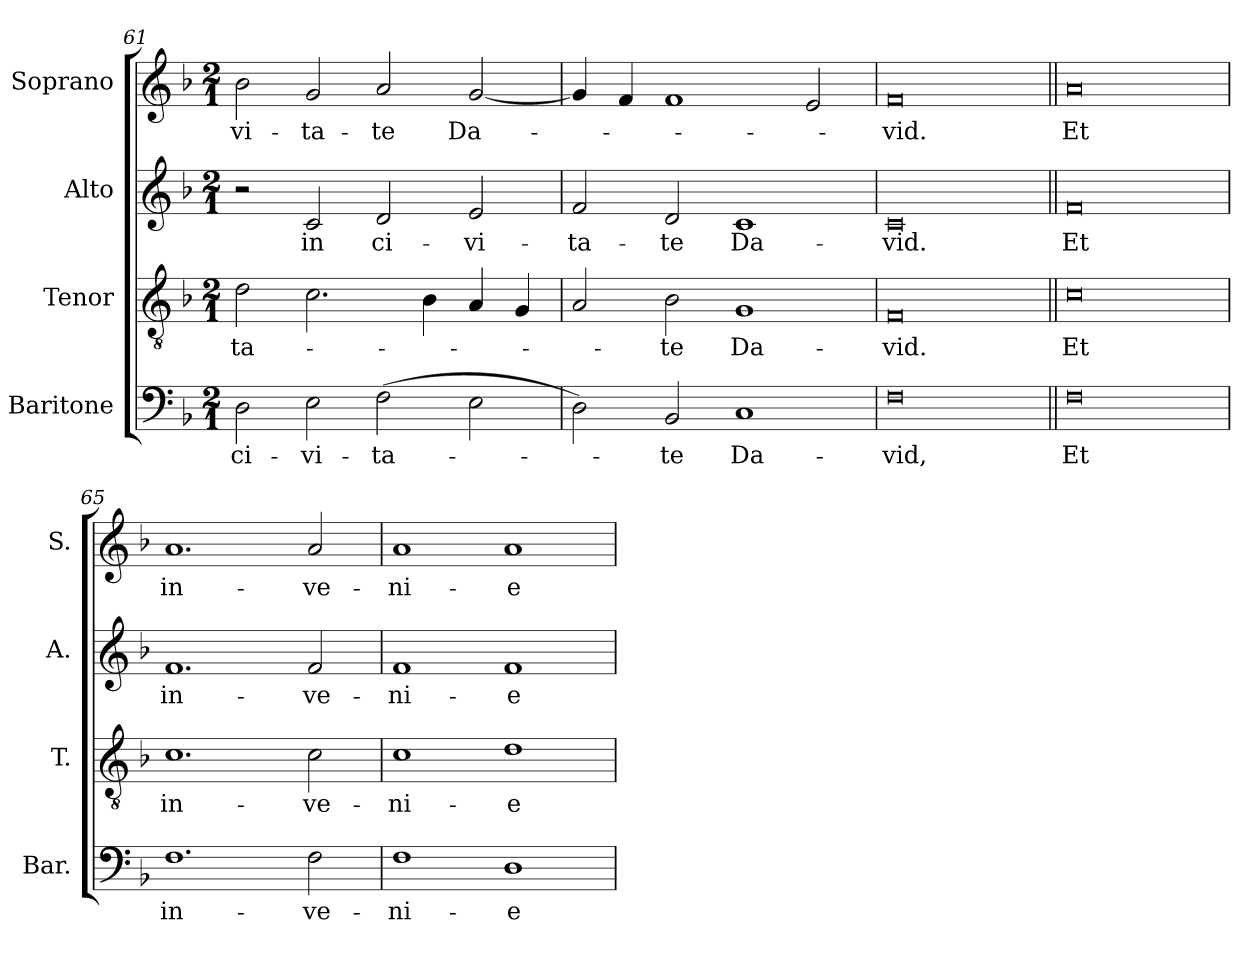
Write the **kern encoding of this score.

**kern	**text	**kern	**text	**kern	**text	**kern	**text
*part4	*part4	*part3	*part3	*part2	*part2	*part1	*part1
*staff4	*staff4	*staff3	*staff3	*staff2	*staff2	*staff1	*staff1
*I"Baritone	*	*I"Tenor	*	*I"Alto	*	*I"Soprano	*
*I'Bar.	*	*I'T.	*	*I'A.	*	*I'S.	*
!!LO:LB:g=z
*clefF4	*	*clefGv2	*	*clefG2	*	*clefG2	*
*	*	*ITrd7c12	*	*	*	*	*
*k[b-]	*	*k[b-]	*	*k[b-]	*	*k[b-]	*
*F:	*	*F:	*	*F:	*	*F:	*
*M2/1	*	*M2/1	*	*M2/1	*	*M2/1	*
=61	=61	=61	=61	=61	=61	=61	=61
!	!LO:LY:b:color=#000000	!	!	!	!	!	!
!	!	!	!LO:LY:b:color=#000000	!	!	!	!
!	!	!	!	!	!	!	!LO:LY:b:color=#000000
2Di\	ci-	2Di\	-ta-	2r	.	2b-i\	-vi-
!	!LO:LY:b:color=#000000	!	!	!	!	!	!
!	!	!	!	!	!LO:LY:b:color=#000000	!	!
!	!	!	!	!	!	!	!LO:LY:b:color=#000000
2Ei\	-vi-	2.Ci\	.	2ci/	in	2gi/	-ta-
!	!LO:LY:b:color=#000000	!	!	!	!	!	!
!	!	!	!	!	!LO:LY:b:color=#000000	!	!
!	!	!	!	!	!	!	!LO:LY:b:color=#000000
(2Fi\	-ta-	.	.	2di/	ci-	2ai/	-te
.	.	4BB-i\	.	.	.	.	.
!	!	!	!	!	!LO:LY:b:color=#000000	!	!
!	!	!	!	!	!	!	!LO:LY:b:color=#000000
2Ei\	.	4AAi/	.	2ei/	-vi-	[2gi/	Da-
.	.	4GGi/	.	.	.	.	.
=62	=62	=62	=62	=62	=62	=62	=62
!	!	!	!	!	!LO:LY:b:color=#000000	!	!
2Di\)	.	2AAi/	.	2fi/	-ta-	4gi/]	.
.	.	.	.	.	.	4fi/	.
!	!LO:LY:b:color=#000000	!	!	!	!	!	!
!	!	!	!LO:LY:b:color=#000000	!	!	!	!
!	!	!	!	!	!LO:LY:b:color=#000000	!	!
2BB-i/	-te	2BB-i\	-te	2di/	-te	1fi	.
!	!LO:LY:b:color=#000000	!	!	!	!	!	!
!	!	!	!LO:LY:b:color=#000000	!	!	!	!
!	!	!	!	!	!LO:LY:b:color=#000000	!	!
1Ci	Da-	1GGi	Da-	1ci	Da-	.	.
.	.	.	.	.	.	2ei/	.
=63	=63	=63	=63	=63	=63	=63	=63
!	!LO:LY:b:color=#000000	!	!	!	!	!	!
!	!	!	!LO:LY:b:color=#000000	!	!	!	!
!	!	!	!	!	!LO:LY:b:color=#000000	!	!
!	!	!	!	!	!	!	!LO:LY:b:color=#000000
0Fi	-vid,	0FFi	-vid.	0ci	-vid.	0fi	-vid.
=64||	=64||	=64||	=64||	=64||	=64||	=64||	=64||
!	!LO:LY:b:color=#000000	!	!	!	!	!	!
!	!	!	!LO:LY:b:color=#000000	!	!	!	!
!	!	!	!	!	!LO:LY:b:color=#000000	!	!
!	!	!	!	!	!	!	!LO:LY:b:color=#000000
0Fi	Et	0Ci	Et	0fi	Et	0ai	Et
=65	=65	=65	=65	=65	=65	=65	=65
!	!LO:LY:b:color=#000000	!	!	!	!	!	!
!	!	!	!LO:LY:b:color=#000000	!	!	!	!
!	!	!	!	!	!LO:LY:b:color=#000000	!	!
!	!	!	!	!	!	!	!LO:LY:b:color=#000000
1.Fi	in-	1.Ci	in-	1.fi	in-	1.ai	in-
!	!LO:LY:b:color=#000000	!	!	!	!	!	!
!	!	!	!LO:LY:b:color=#000000	!	!	!	!
!	!	!	!	!	!LO:LY:b:color=#000000	!	!
!	!	!	!	!	!	!	!LO:LY:b:color=#000000
2Fi\	-ve-	2Ci\	-ve-	2fi/	-ve-	2ai/	-ve-
=66	=66	=66	=66	=66	=66	=66	=66
!	!LO:LY:b:color=#000000	!	!	!	!	!	!
!	!	!	!LO:LY:b:color=#000000	!	!	!	!
!	!	!	!	!	!LO:LY:b:color=#000000	!	!
!	!	!	!	!	!	!	!LO:LY:b:color=#000000
1Fi	-ni-	1Ci	-ni-	1fi	-ni-	1ai	-ni-
!	!LO:LY:b:color=#000000	!	!	!	!	!	!
!	!	!	!LO:LY:b:color=#000000	!	!	!	!
!	!	!	!	!	!LO:LY:b:color=#000000	!	!
!	!	!	!	!	!	!	!LO:LY:b:color=#000000
1Di	-e-	1Di	-e-	1fi	-e-	1ai	-e-
=	=	=	=	=	=	=	=
*-	*-	*-	*-	*-	*-	*-	*-
